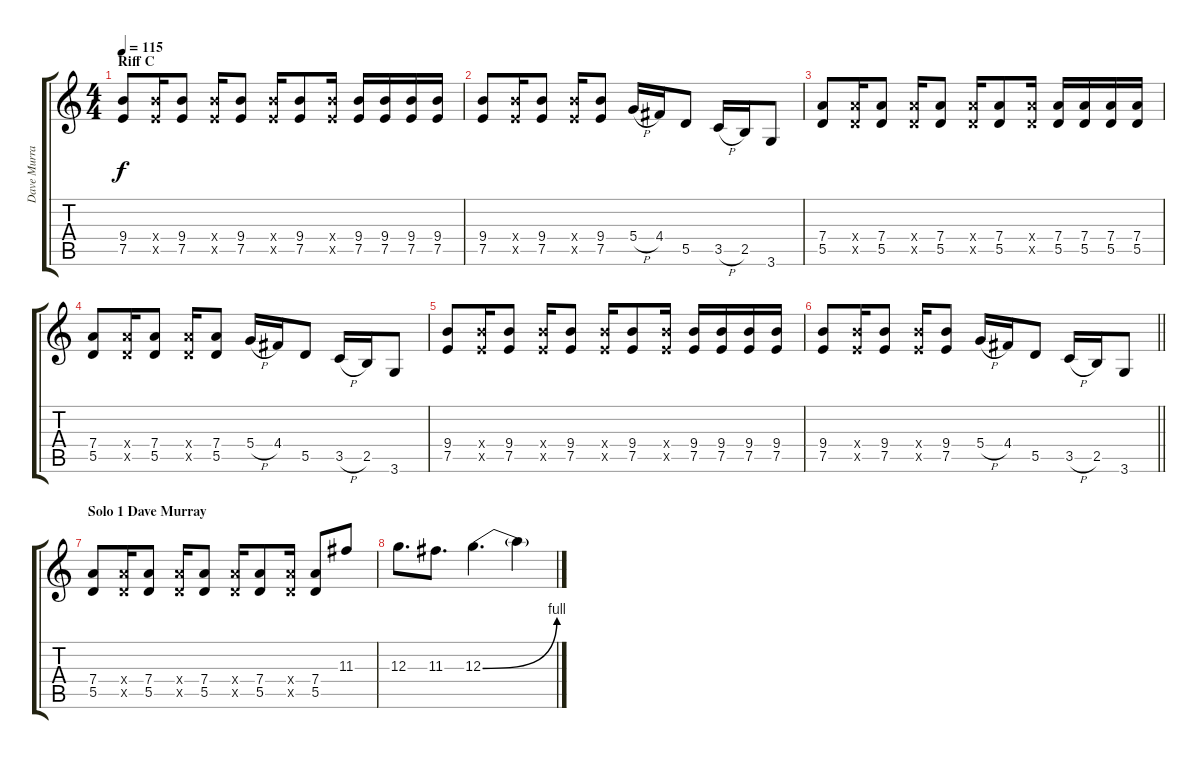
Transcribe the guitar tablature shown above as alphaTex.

\track ("Dave Murray" "Dave Murra") {instrument distortionguitar}
\staff {score tabs}
\tuning (E4 B3 G3 D3 A2 E2) {hide}
\ts (4 4)
\section ("" "Riff C")
\tempo 115
\clef g2
\ks c
(9.4 7.5).8{dy f} (9.4{x} 7.5{x}).16 (9.4 7.5).8 (9.4{x} 7.5{x}).16 (9.4 7.5).8 (9.4{x} 7.5{x}).16 (9.4 7.5).8 (9.4{x} 7.5{x}).16 (9.4 7.5).16 (9.4 7.5).16 (9.4 7.5).16 (9.4 7.5).16 |
(9.4 7.5).8 (9.4{x} 7.5{x}).16 (9.4 7.5).8 (9.4{x} 7.5{x}).16 (9.4 7.5).8 5.4{h}.16 4.4.16 5.5.8 3.5{h}.16 2.5.16 3.6.8 |
(7.4 5.5).8 (7.4{x} 5.5{x}).16 (7.4 5.5).8 (7.4{x} 5.5{x}).16 (7.4 5.5).8 (7.4{x} 5.5{x}).16 (7.4 5.5).8 (7.4{x} 5.5{x}).16 (7.4 5.5).16 (7.4 5.5).16 (7.4 5.5).16 (7.4 5.5).16 |
(7.4 5.5).8 (7.4{x} 5.5{x}).16 (7.4 5.5).8 (7.4{x} 5.5{x}).16 (7.4 5.5).8 5.4{h}.16 4.4.16 5.5.8 3.5{h}.16 2.5.16 3.6.8 |
(9.4 7.5).8 (9.4{x} 7.5{x}).16 (9.4 7.5).8 (9.4{x} 7.5{x}).16 (9.4 7.5).8 (9.4{x} 7.5{x}).16 (9.4 7.5).8 (9.4{x} 7.5{x}).16 (9.4 7.5).16 (9.4 7.5).16 (9.4 7.5).16 (9.4 7.5).16 |
\barLineRight lightlight
(9.4 7.5).8 (9.4{x} 7.5{x}).16 (9.4 7.5).8 (9.4{x} 7.5{x}).16 (9.4 7.5).8 5.4{h}.16 4.4.16 5.5.8 3.5{h}.16 2.5.16 3.6.8 |
\section ("" "Solo 1 Dave Murray")
(7.4 5.5).8 (7.4{x} 5.5{x}).16 (7.4 5.5).8 (7.4{x} 5.5{x}).16 (7.4 5.5).8 (7.4{x} 5.5{x}).16 (7.4 5.5).8 (7.4{x} 5.5{x}).16 (7.4 5.5).8 11.3.8{volume 16} |
12.3.8{d volume 16} 11.3.8{d} 12.3{be (bend 0 0 60 4)}.4{d} 12.3{t}.4
